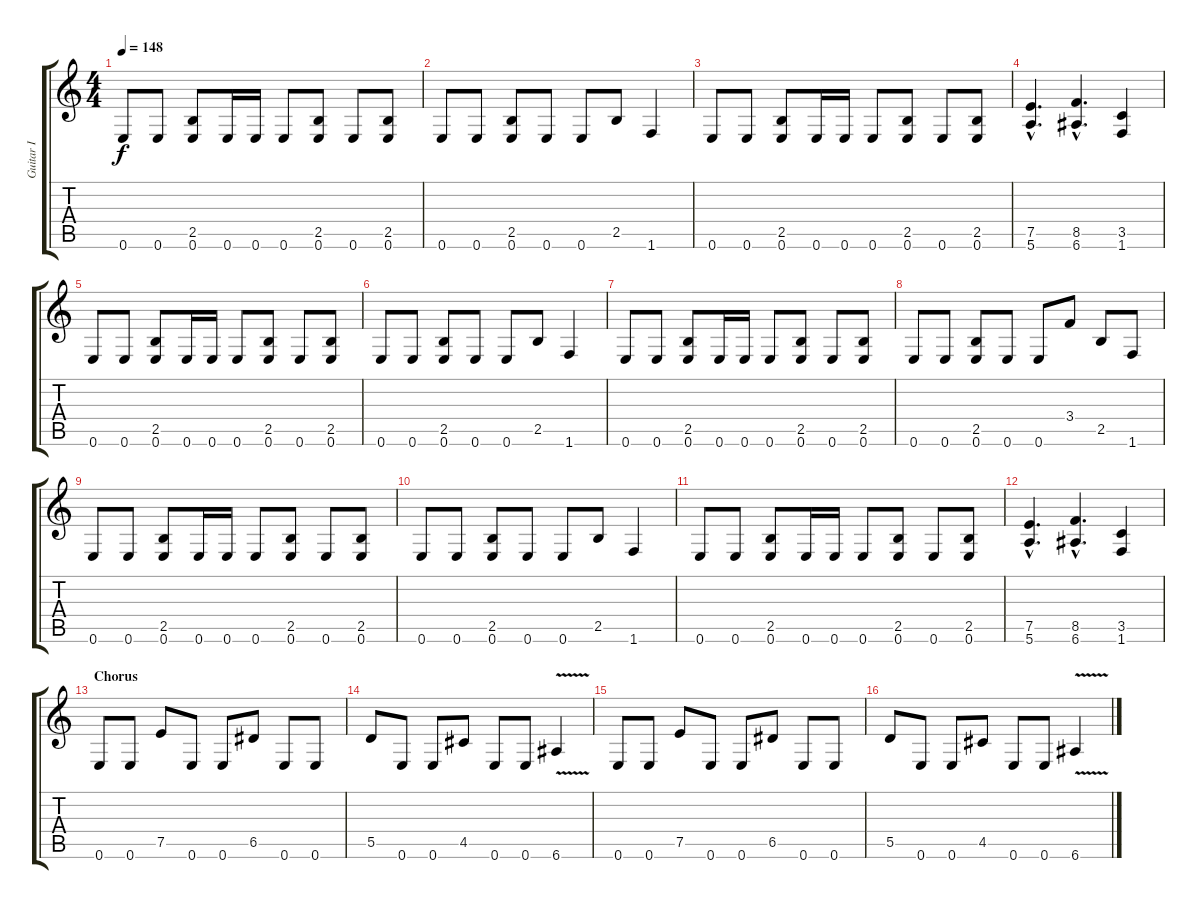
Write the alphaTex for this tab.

\track ("Guitar I" "Guitar I") {instrument distortionguitar}
\staff {score tabs}
\tuning (E4 B3 G3 D3 A2 E2) {hide}
\ts (4 4)
\tempo 148
\clef g2
\ks c
0.6.8{dy f} 0.6.8 (2.5 0.6).8 0.6.16 0.6.16 0.6.8 (2.5 0.6).8 0.6.8 (2.5 0.6).8 |
0.6.8 0.6.8 (2.5 0.6).8 0.6.8 0.6.8 2.5.8 1.6.4 |
0.6.8 0.6.8 (2.5 0.6).8 0.6.16 0.6.16 0.6.8 (2.5 0.6).8 0.6.8 (2.5 0.6).8 |
(7.5{hac} 5.6{hac}).4{d} (8.5{hac} 6.6{hac}).4{d} (3.5 1.6).4 |
0.6.8 0.6.8 (2.5 0.6).8 0.6.16 0.6.16 0.6.8 (2.5 0.6).8 0.6.8 (2.5 0.6).8 |
0.6.8 0.6.8 (2.5 0.6).8 0.6.8 0.6.8 2.5.8 1.6.4 |
0.6.8 0.6.8 (2.5 0.6).8 0.6.16 0.6.16 0.6.8 (2.5 0.6).8 0.6.8 (2.5 0.6).8 |
0.6.8 0.6.8 (2.5 0.6).8 0.6.8 0.6.8 3.4.8 2.5.8 1.6.8 |
0.6.8 0.6.8 (2.5 0.6).8 0.6.16 0.6.16 0.6.8 (2.5 0.6).8 0.6.8 (2.5 0.6).8 |
0.6.8 0.6.8 (2.5 0.6).8 0.6.8 0.6.8 2.5.8 1.6.4 |
0.6.8 0.6.8 (2.5 0.6).8 0.6.16 0.6.16 0.6.8 (2.5 0.6).8 0.6.8 (2.5 0.6).8 |
(7.5{hac} 5.6{hac}).4{d} (8.5{hac} 6.6{hac}).4{d} (3.5 1.6).4 |
\section ("" "Chorus")
0.6.8 0.6.8 7.5.8 0.6.8 0.6.8 6.5.8 0.6.8 0.6.8 |
5.5.8 0.6.8 0.6.8 4.5.8 0.6.8 0.6.8 6.6{v}.4 |
0.6.8 0.6.8 7.5.8 0.6.8 0.6.8 6.5.8 0.6.8 0.6.8 |
5.5.8 0.6.8 0.6.8 4.5.8 0.6.8 0.6.8 6.6{v}.4
